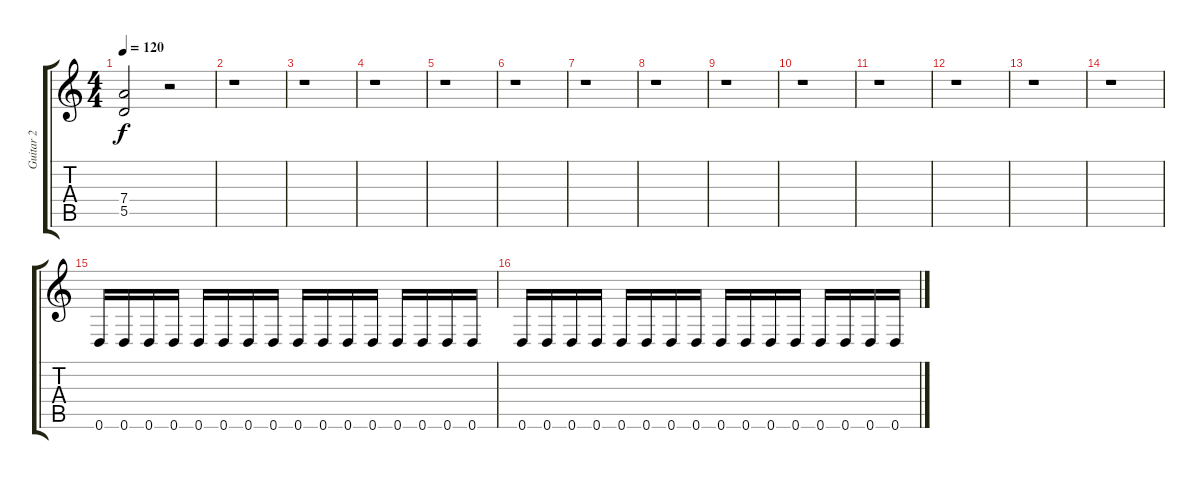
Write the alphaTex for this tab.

\track ("Guitar 2" "Guitar 2") {instrument distortionguitar}
\staff {score tabs}
\tuning (E4 B3 G3 D3 A2 D2) {hide}
\ts (4 4)
\tempo 120
\clef g2
\ks c
(7.4 5.5).2{dy f} r.2 |
r.1 |
r.1 |
r.1 |
r.1 |
r.1 |
r.1 |
r.1 |
r.1 |
r.1 |
r.1 |
r.1 |
r.1 |
r.1 |
0.6.16 0.6.16 0.6.16 0.6.16 0.6.16 0.6.16 0.6.16 0.6.16 0.6.16 0.6.16 0.6.16 0.6.16 0.6.16 0.6.16 0.6.16 0.6.16 |
0.6.16 0.6.16 0.6.16 0.6.16 0.6.16 0.6.16 0.6.16 0.6.16 0.6.16 0.6.16 0.6.16 0.6.16 0.6.16 0.6.16 0.6.16 0.6.16
